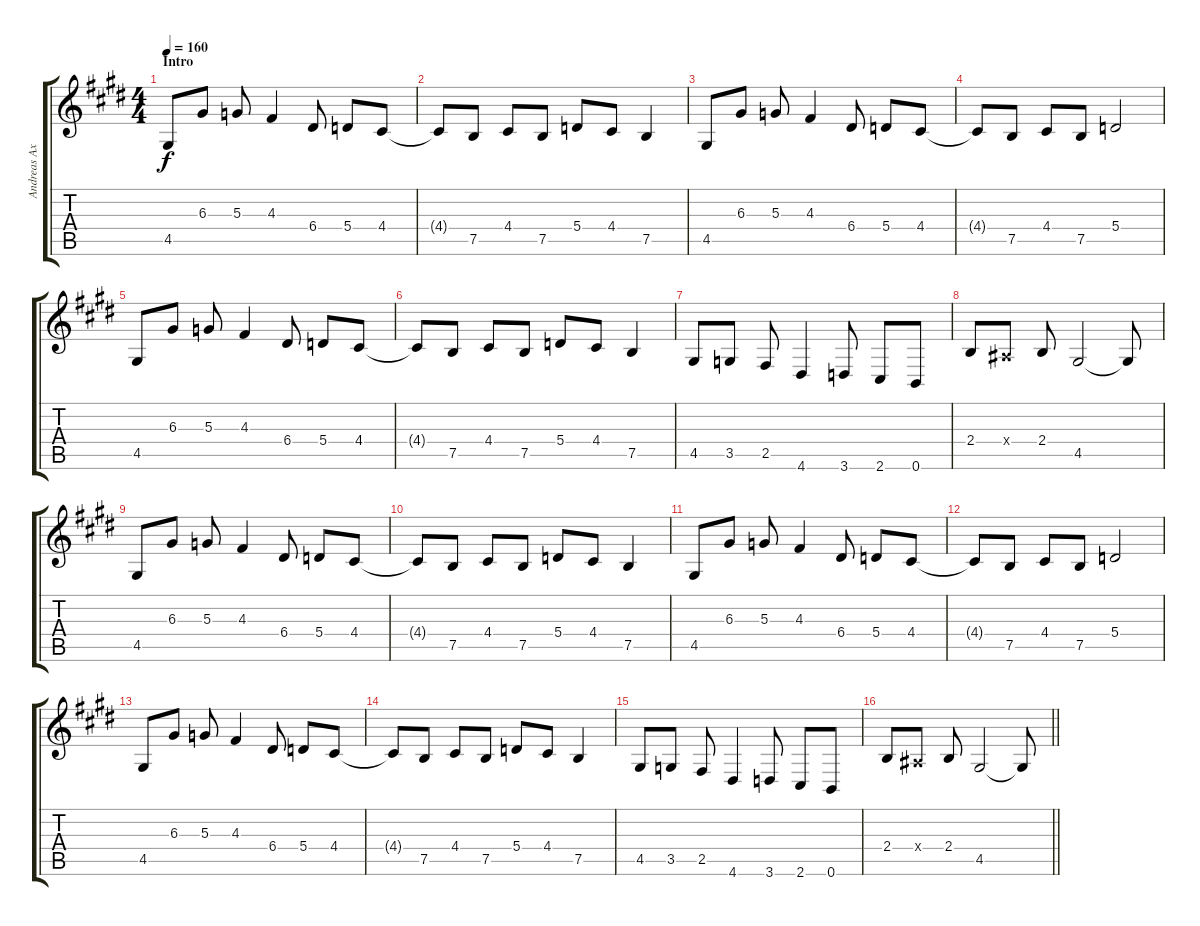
\track ("Andreas Axelsson" "Andreas Ax") {instrument distortionguitar}
\staff {score tabs}
\tuning (B3 Gb3 D3 A2 E2 B1) {hide}
\ts (4 4)
\section ("" "Intro")
\tempo 160
\clef g2
\ks e
4.5.8{dy f instrument distortionguitar} 6.3.8 5.3.8 4.3.4 6.4.8 5.4.8 4.4.8 |
4.4{t}.8 7.5.8 4.4.8 7.5.8 5.4.8 4.4.8 7.5.4 |
4.5.8 6.3.8 5.3.8 4.3.4 6.4.8 5.4.8 4.4.8 |
4.4{t}.8 7.5.8 4.4.8 7.5.8 5.4.2 |
4.5.8 6.3.8 5.3.8 4.3.4 6.4.8 5.4.8 4.4.8 |
4.4{t}.8 7.5.8 4.4.8 7.5.8 5.4.8 4.4.8 7.5.4 |
4.5.8 3.5.8 2.5.8 4.6.4 3.6.8 2.6.8 0.6.8 |
2.4.8 1.4{x}.8 2.4.8 4.5.2 4.5{t}.8 |
4.5.8 6.3.8 5.3.8 4.3.4 6.4.8 5.4.8 4.4.8 |
4.4{t}.8 7.5.8 4.4.8 7.5.8 5.4.8 4.4.8 7.5.4 |
4.5.8 6.3.8 5.3.8 4.3.4 6.4.8 5.4.8 4.4.8 |
4.4{t}.8 7.5.8 4.4.8 7.5.8 5.4.2 |
4.5.8 6.3.8 5.3.8 4.3.4 6.4.8 5.4.8 4.4.8 |
4.4{t}.8 7.5.8 4.4.8 7.5.8 5.4.8 4.4.8 7.5.4 |
4.5.8 3.5.8 2.5.8 4.6.4 3.6.8 2.6.8 0.6.8 |
\barLineRight lightlight
2.4.8 1.4{x}.8 2.4.8 4.5.2 4.5{t}.8
